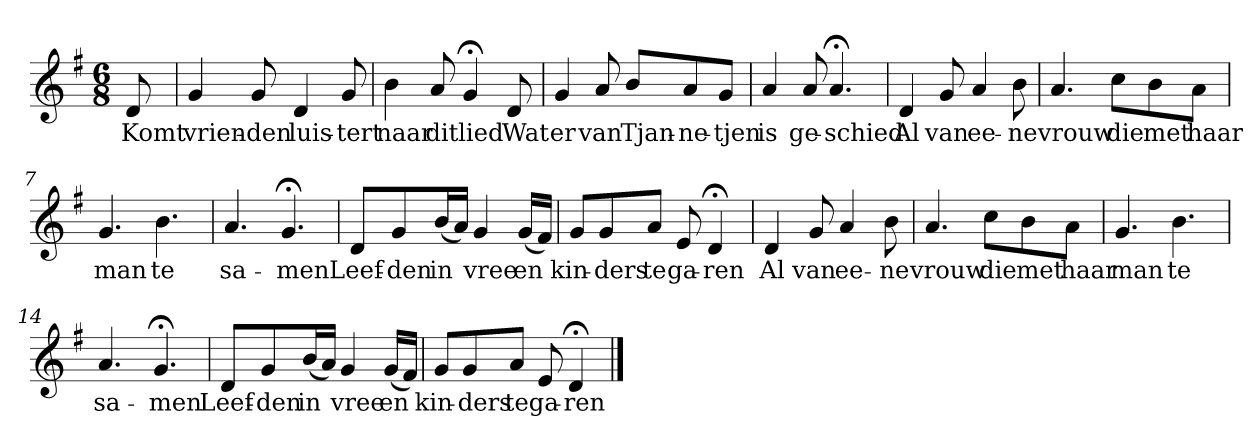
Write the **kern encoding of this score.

**kern	**text
*part1	*part1
*staff1	*staff1
*k[f#]	*
*G:	*
*M6/8	*
*MM120	*
=	=
8d	Komt
=1	=1
4g	vrien-
8g	-den
4d	luis-
8g	-tert
=2	=2
4b	naar
8a	dit
4g;<	lied
8d	Wat
=3	=3
4g	er
8a	van
8bL	Tjan-
8a	-ne-
8gJ	-tjen
=4	=4
4a	is
8a	ge-
4.a;<	-schied
=5	=5
4d	Al
8g	van
4a	ee-
8b	-ne
=6	=6
4.a	vrouw
8ccL	die
8b	met
8aJ	haar
=7	=7
4.g	man
4.b	te
=8	=8
4.a	sa-
4.g;<	-men
=9	=9
8dL	Leef-
8g	-den
(16bL	in
16aJJ)	.
4g	vree
(16gLL	en
16f#JJ)	.
=10	=10
8gL	kin-
8g	-ders
8aJ	te
8e	ga-
4d;<	-ren
=11	=11
4d	Al
8g	van
4a	ee-
8b	-ne
=12	=12
4.a	vrouw
8ccL	die
8b	met
8aJ	haar
=13	=13
4.g	man
4.b	te
=14	=14
4.a	sa-
4.g;<	-men
=15	=15
8dL	Leef-
8g	-den
(16bL	in
16aJJ)	.
4g	vree
(16gLL	en
16f#JJ)	.
=16	=16
8gL	kin-
8g	-ders
8aJ	te
8e	ga-
4d;<	-ren
==	==
*-	*-
